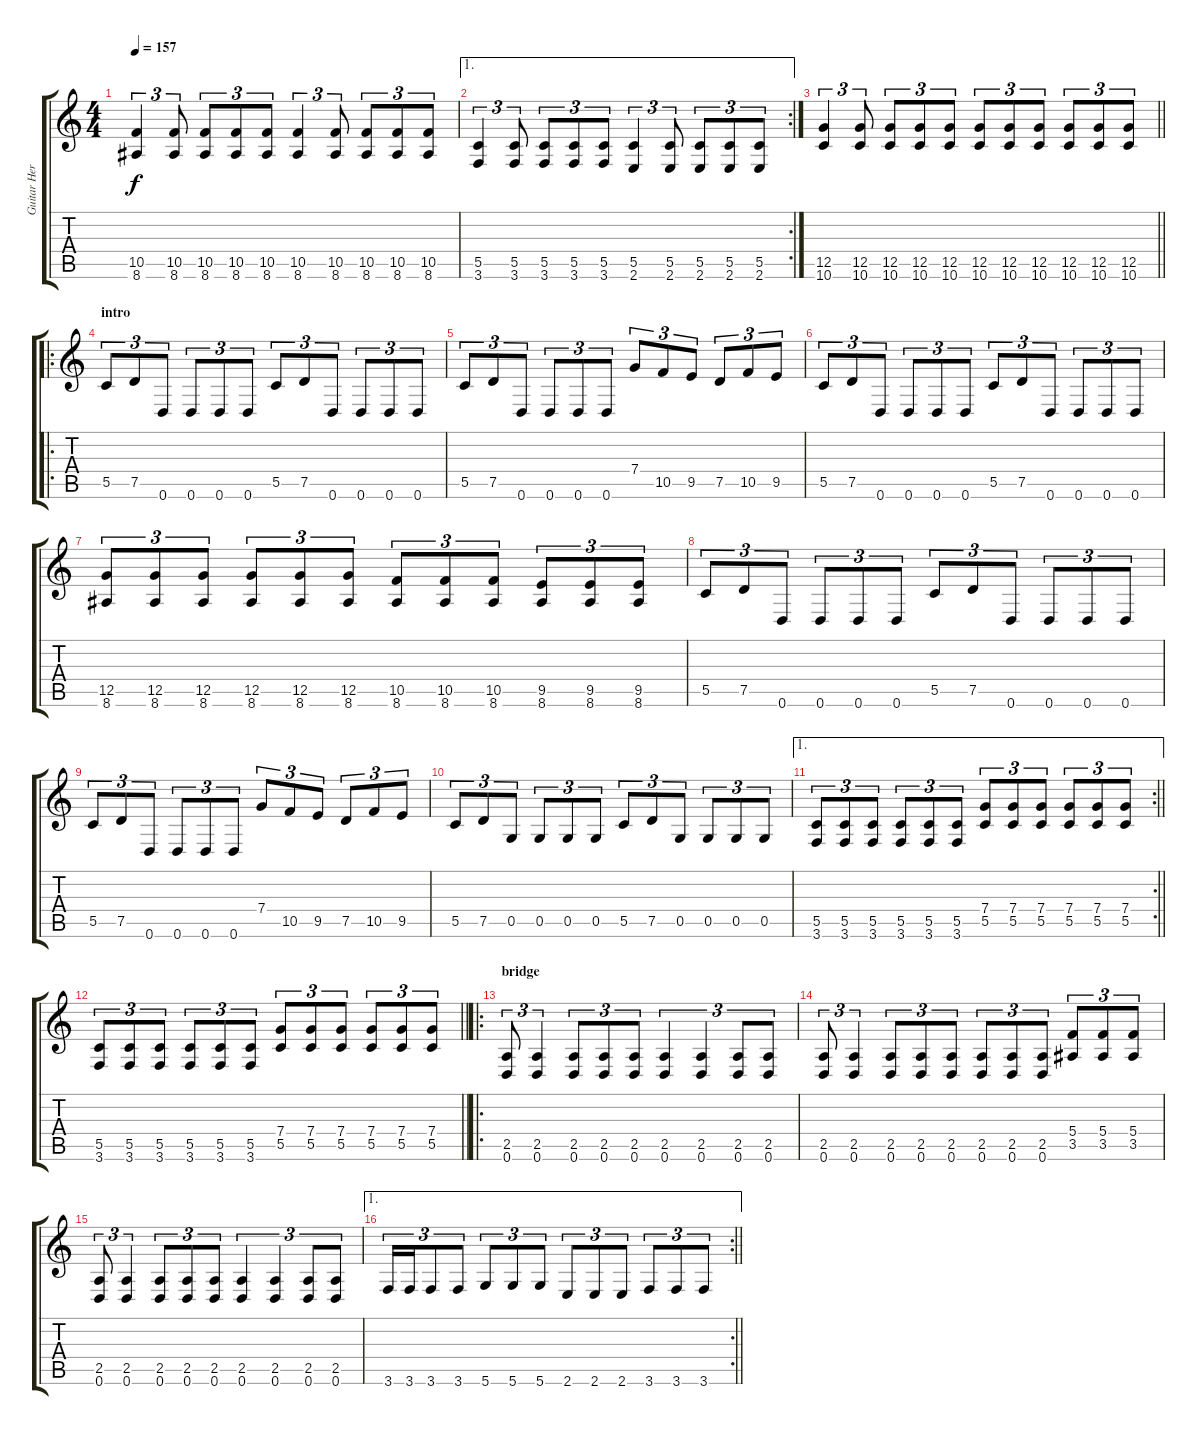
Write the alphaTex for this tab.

\track ("Guitar Hero X" "Guitar Her") {instrument distortionguitar}
\staff {score tabs}
\tuning (D4 A3 F3 C3 G2 D2) {hide}
\ts (4 4)
\tempo 157
\clef g2
\ks c
(10.5 8.6).4{tu (3 2) dy f} (10.5 8.6).8{tu (3 2)} (10.5 8.6).8{tu (3 2)} (10.5 8.6).8{tu (3 2)} (10.5 8.6).8{tu (3 2)} (10.5 8.6).4{tu (3 2)} (10.5 8.6).8{tu (3 2)} (10.5 8.6).8{tu (3 2)} (10.5 8.6).8{tu (3 2)} (10.5 8.6).8{tu (3 2)} |
\ae 1
\rc 2
(5.5 3.6).4{tu (3 2)} (5.5 3.6).8{tu (3 2)} (5.5 3.6).8{tu (3 2)} (5.5 3.6).8{tu (3 2)} (5.5 3.6).8{tu (3 2)} (5.5 2.6).4{tu (3 2)} (5.5 2.6).8{tu (3 2)} (5.5 2.6).8{tu (3 2)} (5.5 2.6).8{tu (3 2)} (5.5 2.6).8{tu (3 2)} |
\barLineRight lightlight
(12.5 10.6).4{tu (3 2)} (12.5 10.6).8{tu (3 2)} (12.5 10.6).8{tu (3 2)} (12.5 10.6).8{tu (3 2)} (12.5 10.6).8{tu (3 2)} (12.5 10.6).8{tu (3 2)} (12.5 10.6).8{tu (3 2)} (12.5 10.6).8{tu (3 2)} (12.5 10.6).8{tu (3 2)} (12.5 10.6).8{tu (3 2)} (12.5 10.6).8{tu (3 2)} |
\ro
\section ("" "intro")
5.5.8{tu (3 2)} 7.5.8{tu (3 2)} 0.6.8{tu (3 2)} 0.6.8{tu (3 2)} 0.6.8{tu (3 2)} 0.6.8{tu (3 2)} 5.5.8{tu (3 2)} 7.5.8{tu (3 2)} 0.6.8{tu (3 2)} 0.6.8{tu (3 2)} 0.6.8{tu (3 2)} 0.6.8{tu (3 2)} |
5.5.8{tu (3 2)} 7.5.8{tu (3 2)} 0.6.8{tu (3 2)} 0.6.8{tu (3 2)} 0.6.8{tu (3 2)} 0.6.8{tu (3 2)} 7.4.8{tu (3 2)} 10.5.8{tu (3 2)} 9.5.8{tu (3 2)} 7.5.8{tu (3 2)} 10.5.8{tu (3 2)} 9.5.8{tu (3 2)} |
5.5.8{tu (3 2)} 7.5.8{tu (3 2)} 0.6.8{tu (3 2)} 0.6.8{tu (3 2)} 0.6.8{tu (3 2)} 0.6.8{tu (3 2)} 5.5.8{tu (3 2)} 7.5.8{tu (3 2)} 0.6.8{tu (3 2)} 0.6.8{tu (3 2)} 0.6.8{tu (3 2)} 0.6.8{tu (3 2)} |
(12.5 8.6).8{tu (3 2)} (12.5 8.6).8{tu (3 2)} (12.5 8.6).8{tu (3 2)} (12.5 8.6).8{tu (3 2)} (12.5 8.6).8{tu (3 2)} (12.5 8.6).8{tu (3 2)} (10.5 8.6).8{tu (3 2)} (10.5 8.6).8{tu (3 2)} (10.5 8.6).8{tu (3 2)} (9.5 8.6).8{tu (3 2)} (9.5 8.6).8{tu (3 2)} (9.5 8.6).8{tu (3 2)} |
5.5.8{tu (3 2)} 7.5.8{tu (3 2)} 0.6.8{tu (3 2)} 0.6.8{tu (3 2)} 0.6.8{tu (3 2)} 0.6.8{tu (3 2)} 5.5.8{tu (3 2)} 7.5.8{tu (3 2)} 0.6.8{tu (3 2)} 0.6.8{tu (3 2)} 0.6.8{tu (3 2)} 0.6.8{tu (3 2)} |
5.5.8{tu (3 2)} 7.5.8{tu (3 2)} 0.6.8{tu (3 2)} 0.6.8{tu (3 2)} 0.6.8{tu (3 2)} 0.6.8{tu (3 2)} 7.4.8{tu (3 2)} 10.5.8{tu (3 2)} 9.5.8{tu (3 2)} 7.5.8{tu (3 2)} 10.5.8{tu (3 2)} 9.5.8{tu (3 2)} |
5.5.8{tu (3 2)} 7.5.8{tu (3 2)} 0.5.8{tu (3 2)} 0.5.8{tu (3 2)} 0.5.8{tu (3 2)} 0.5.8{tu (3 2)} 5.5.8{tu (3 2)} 7.5.8{tu (3 2)} 0.5.8{tu (3 2)} 0.5.8{tu (3 2)} 0.5.8{tu (3 2)} 0.5.8{tu (3 2)} |
\ae 1
\rc 2
\barLineRight lightlight
(5.5 3.6).8{tu (3 2)} (5.5 3.6).8{tu (3 2)} (5.5 3.6).8{tu (3 2)} (5.5 3.6).8{tu (3 2)} (5.5 3.6).8{tu (3 2)} (5.5 3.6).8{tu (3 2)} (7.4 5.5).8{tu (3 2)} (7.4 5.5).8{tu (3 2)} (7.4 5.5).8{tu (3 2)} (7.4 5.5).8{tu (3 2)} (7.4 5.5).8{tu (3 2)} (7.4 5.5).8{tu (3 2)} |
\barLineRight lightlight
(5.5 3.6).8{tu (3 2)} (5.5 3.6).8{tu (3 2)} (5.5 3.6).8{tu (3 2)} (5.5 3.6).8{tu (3 2)} (5.5 3.6).8{tu (3 2)} (5.5 3.6).8{tu (3 2)} (7.4 5.5).8{tu (3 2)} (7.4 5.5).8{tu (3 2)} (7.4 5.5).8{tu (3 2)} (7.4 5.5).8{tu (3 2)} (7.4 5.5).8{tu (3 2)} (7.4 5.5).8{tu (3 2)} |
\ro
\section ("" "bridge")
(2.5 0.6).8{tu (3 2)} (2.5 0.6).4{tu (3 2)} (2.5 0.6).8{tu (3 2)} (2.5 0.6).8{tu (3 2)} (2.5 0.6).8{tu (3 2)} (2.5 0.6).4{tu (3 2)} (2.5 0.6).4{tu (3 2)} (2.5 0.6).8{tu (3 2)} (2.5 0.6).8{tu (3 2)} |
(2.5 0.6).8{tu (3 2)} (2.5 0.6).4{tu (3 2)} (2.5 0.6).8{tu (3 2)} (2.5 0.6).8{tu (3 2)} (2.5 0.6).8{tu (3 2)} (2.5 0.6).8{tu (3 2)} (2.5 0.6).8{tu (3 2)} (2.5 0.6).8{tu (3 2)} (5.4 3.5).8{tu (3 2)} (5.4 3.5).8{tu (3 2)} (5.4 3.5).8{tu (3 2)} |
(2.5 0.6).8{tu (3 2)} (2.5 0.6).4{tu (3 2)} (2.5 0.6).8{tu (3 2)} (2.5 0.6).8{tu (3 2)} (2.5 0.6).8{tu (3 2)} (2.5 0.6).4{tu (3 2)} (2.5 0.6).4{tu (3 2)} (2.5 0.6).8{tu (3 2)} (2.5 0.6).8{tu (3 2)} |
\ae 1
\rc 2
\barLineRight lightlight
3.6.16{tu (3 2)} 3.6.16{tu (3 2)} 3.6.8{tu (3 2)} 3.6.8{tu (3 2)} 5.6.8{tu (3 2)} 5.6.8{tu (3 2)} 5.6.8{tu (3 2)} 2.6.8{tu (3 2)} 2.6.8{tu (3 2)} 2.6.8{tu (3 2)} 3.6.8{tu (3 2)} 3.6.8{tu (3 2)} 3.6.8{tu (3 2)}
